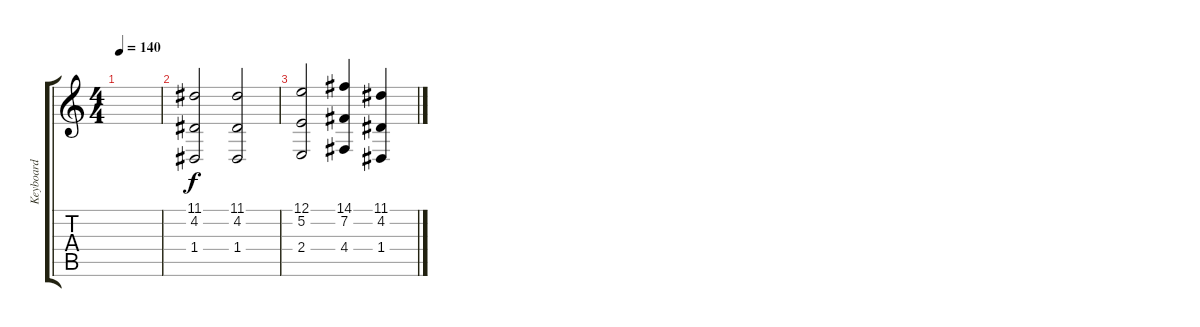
\track ("Keyboard" "Keyboard") {instrument tubularbells}
\staff {score tabs}
\tuning (E4 B3 G3 D3 A2 E2) {hide}
\ts (4 4)
\tempo 140
\clef g2
\ks c
|
(11.1 4.2 1.4).2{dy f} (11.1 4.2 1.4).2 |
(12.1 5.2 2.4).2 (14.1 7.2 4.4).4 (11.1 4.2 1.4).4
